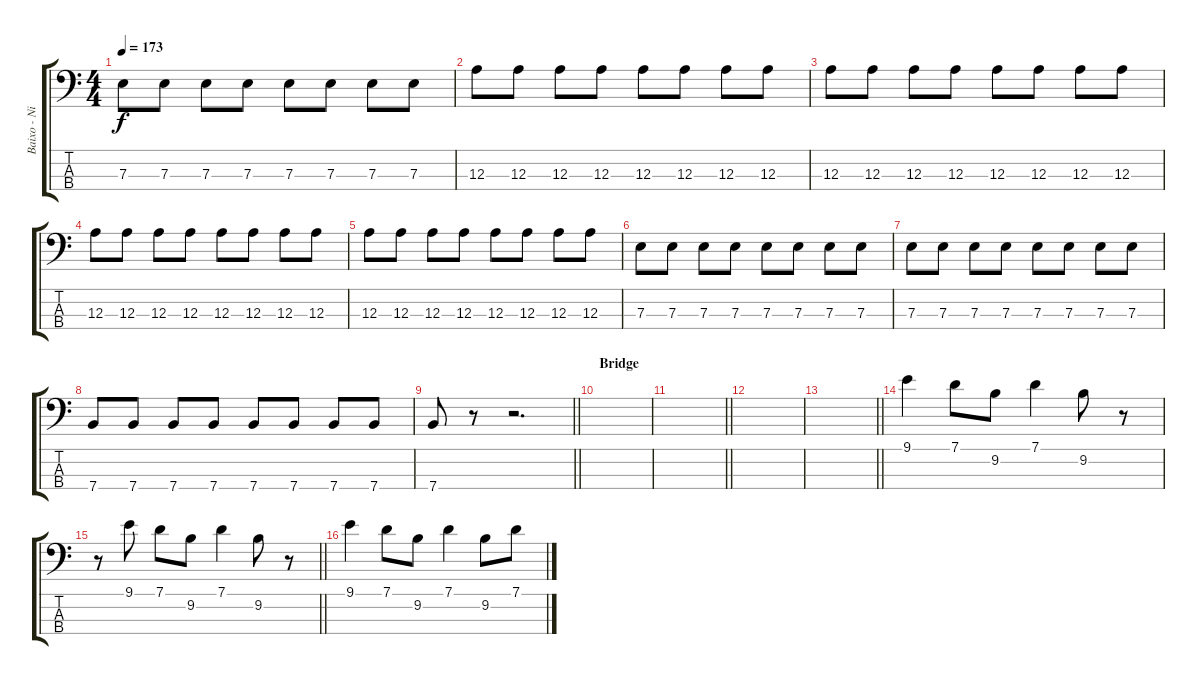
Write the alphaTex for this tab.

\track ("Baixo - Nikola" "Baixo - Ni") {instrument electricbasspick}
\staff {score tabs}
\tuning (G2 D2 A1 E1) {hide}
\ts (4 4)
\tempo 173
\clef f4
\ks c
7.3.8{dy f} 7.3.8 7.3.8 7.3.8 7.3.8 7.3.8 7.3.8 7.3.8 |
12.3.8 12.3.8 12.3.8 12.3.8 12.3.8 12.3.8 12.3.8 12.3.8 |
12.3.8 12.3.8 12.3.8 12.3.8 12.3.8 12.3.8 12.3.8 12.3.8 |
12.3.8 12.3.8 12.3.8 12.3.8 12.3.8 12.3.8 12.3.8 12.3.8 |
12.3.8 12.3.8 12.3.8 12.3.8 12.3.8 12.3.8 12.3.8 12.3.8 |
7.3.8 7.3.8 7.3.8 7.3.8 7.3.8 7.3.8 7.3.8 7.3.8 |
7.3.8 7.3.8 7.3.8 7.3.8 7.3.8 7.3.8 7.3.8 7.3.8 |
7.4.8 7.4.8 7.4.8 7.4.8 7.4.8 7.4.8 7.4.8 7.4.8 |
\barLineRight lightlight
7.4.8 r.8 r.2{d} |
\section ("" "Bridge")
|
\barLineRight lightlight
|
|
\barLineRight lightlight
|
9.1.4 7.1.8 9.2.8 7.1.4 9.2.8 r.8 |
\barLineRight lightlight
r.8 9.1.8 7.1.8 9.2.8 7.1.4 9.2.8 r.8 |
9.1.4 7.1.8 9.2.8 7.1.4 9.2.8 7.1.8
